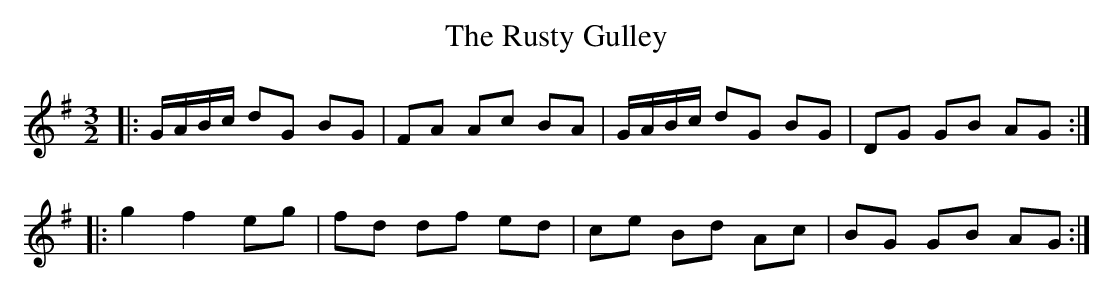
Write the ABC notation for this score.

X:1
T: The Rusty Gulley
M: 3/2
L: 1/8
K: Gmaj
|:G/A/B/c/ dG BG|FA Ac BA|G/A/B/c/ dG BG|DG GB AG:|
|:g2 f2 eg|fd df ed|ce Bd Ac|BG GB AG:|
